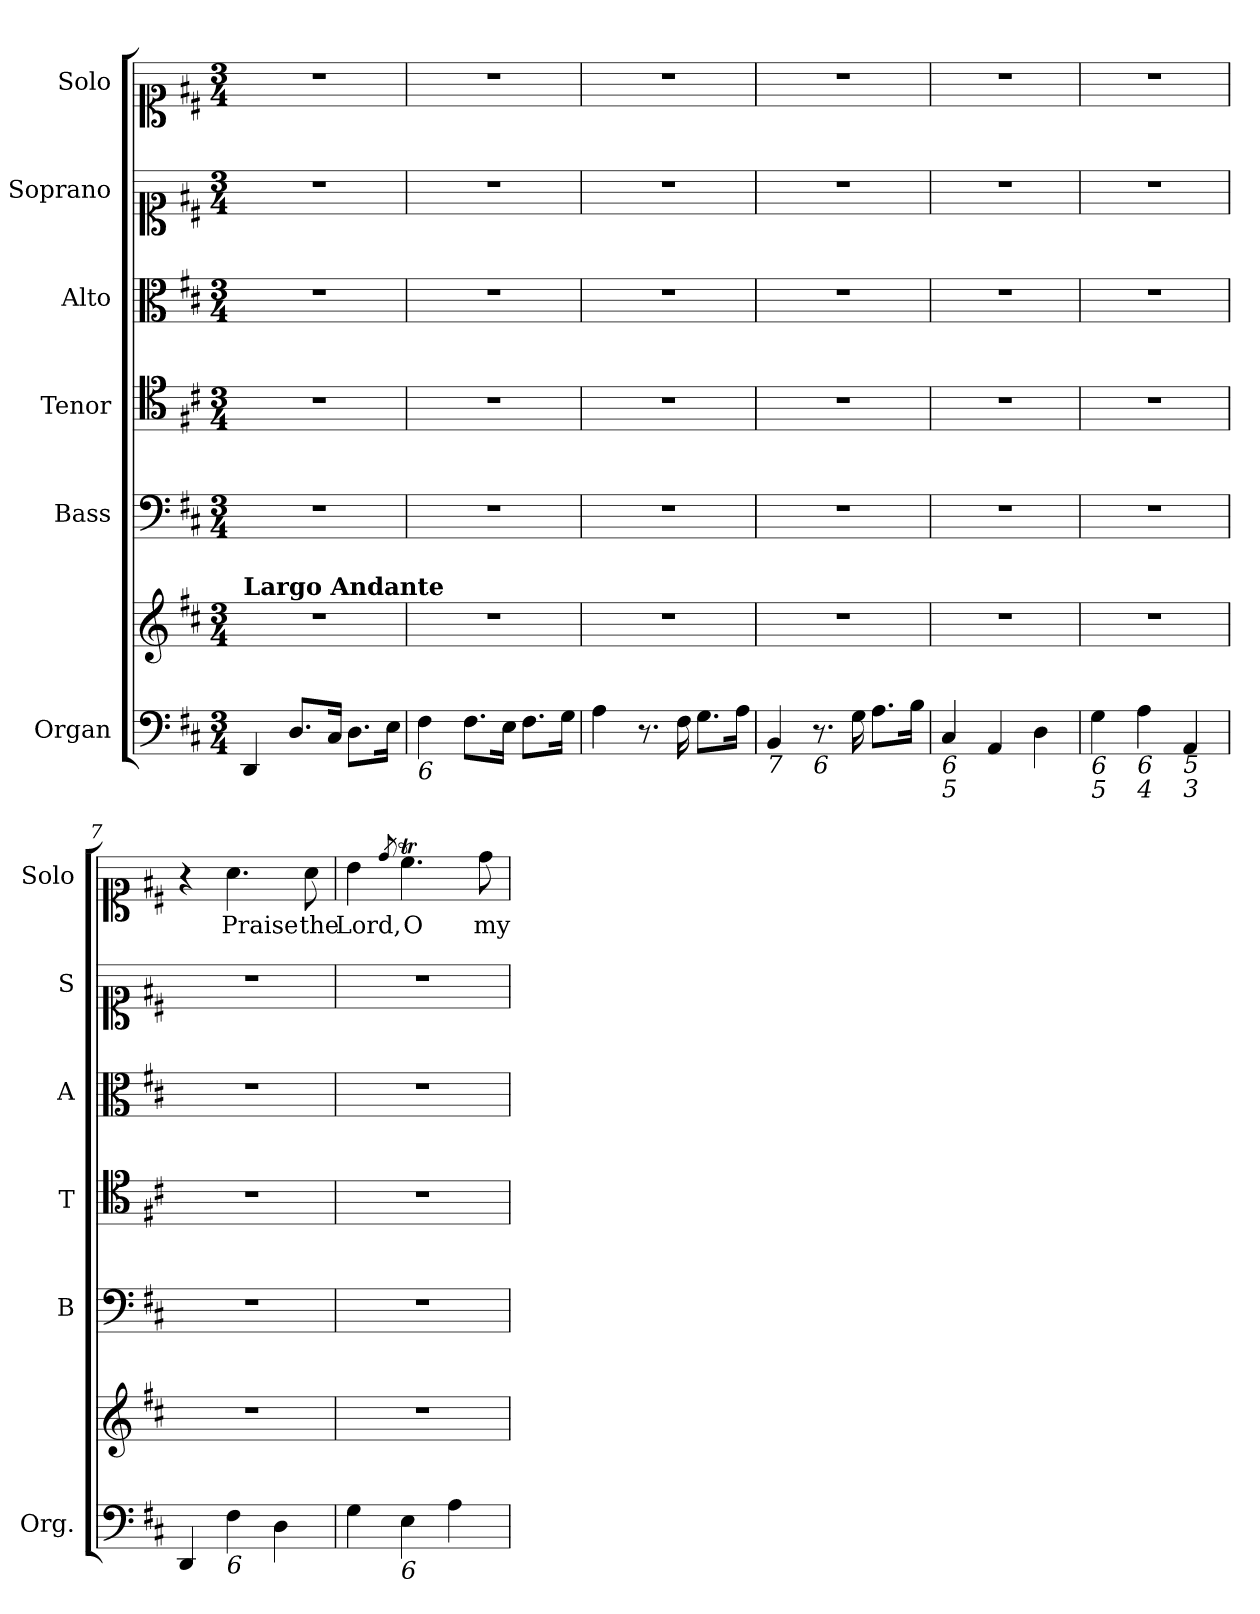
**kern	**kern	**kern	**kern	**kern	**kern	**kern	**text
*part6	*part6	*part5	*part4	*part3	*part2	*part1	*part1
*staff7	*staff6	*staff5	*staff4	*staff3	*staff2	*staff1	*staff1
*I"Organ	*	*I"Bass	*I"Tenor	*I"Alto	*I"Soprano	*I"Solo	*
*I'Org.	*	*I'B	*I'T	*I'A	*I'S	*I'Solo	*
*clefF4	*clefG2	*clefF4	*clefC4	*clefC3	*clefC1	*clefC1	*
*k[f#c#]	*k[f#c#]	*k[f#c#]	*k[f#c#]	*k[f#c#]	*k[f#c#]	*k[f#c#]	*
*D:	*D:	*D:	*D:	*D:	*D:	*D:	*
*M3/4	*M3/4	*M3/4	*M3/4	*M3/4	*M3/4	*M3/4	*
*MM80	*MM80	*MM80	*MM80	*MM80	*MM80	*MM80	*
=1	=1	=1	=1	=1	=1	=1	=1
!	!LO:TX:a:B:t=Largo Andante	!	!	!	!	!	!
4DD/	2.r	2.r	2.r	2.r	2.r	2.r	.
8.D/L	.	.	.	.	.	.	.
16C#/Jk	.	.	.	.	.	.	.
8.D\L	.	.	.	.	.	.	.
16E\Jk	.	.	.	.	.	.	.
=2	=2	=2	=2	=2	=2	=2	=2
!LO:TX:b:i:t=6	!	!	!	!	!	!	!
4F#\	2.r	2.r	2.r	2.r	2.r	2.r	.
8.F#\L	.	.	.	.	.	.	.
16E\Jk	.	.	.	.	.	.	.
8.F#\L	.	.	.	.	.	.	.
16G\Jk	.	.	.	.	.	.	.
=3	=3	=3	=3	=3	=3	=3	=3
4A\	2.r	2.r	2.r	2.r	2.r	2.r	.
8.r	.	.	.	.	.	.	.
16F#\	.	.	.	.	.	.	.
8.G\L	.	.	.	.	.	.	.
16A\Jk	.	.	.	.	.	.	.
=4	=4	=4	=4	=4	=4	=4	=4
!LO:TX:b:i:t=7	!	!	!	!	!	!	!
4BB/	2.r	2.r	2.r	2.r	2.r	2.r	.
!LO:TX:b:i:t=6	!	!	!	!	!	!	!
8.r	.	.	.	.	.	.	.
16G\	.	.	.	.	.	.	.
8.A\L	.	.	.	.	.	.	.
16B\Jk	.	.	.	.	.	.	.
=5	=5	=5	=5	=5	=5	=5	=5
!LO:TX:b:i:t=6	!	!	!	!	!	!	!
!LO:TX:b:i:t=5	!	!	!	!	!	!	!
4C#/	2.r	2.r	2.r	2.r	2.r	2.r	.
4AA/	.	.	.	.	.	.	.
4D\	.	.	.	.	.	.	.
=6	=6	=6	=6	=6	=6	=6	=6
!LO:TX:b:i:t=6	!	!	!	!	!	!	!
!LO:TX:b:i:t=5	!	!	!	!	!	!	!
4G\	2.r	2.r	2.r	2.r	2.r	2.r	.
!LO:TX:b:i:t=6	!	!	!	!	!	!	!
!LO:TX:b:i:t=4	!	!	!	!	!	!	!
4A\	.	.	.	.	.	.	.
!LO:TX:b:i:t=5	!	!	!	!	!	!	!
!LO:TX:b:i:t=3	!	!	!	!	!	!	!
4AA/	.	.	.	.	.	.	.
!!LO:LB:g=z
=7	=7	=7	=7	=7	=7	=7	=7
4DD/	2.r	2.r	2.r	2.r	2.r	4r	.
!LO:TX:b:i:t=6	!	!	!	!	!	!	!
!	!	!	!	!	!	!	!LO:LY:b
4F#\	.	.	.	.	.	4.a\	Praise
4D\	.	.	.	.	.	.	.
!	!	!	!	!	!	!	!LO:LY:b
.	.	.	.	.	.	8a\	the
=8	=8	=8	=8	=8	=8	=8	=8
!	!	!	!	!	!	!	!LO:LY:b
4G\	2.r	2.r	2.r	2.r	2.r	4b\	Lord,
.	.	.	.	.	.	8qdd/	.
!LO:TX:b:i:t=6	!	!	!	!	!	!	!
!	!	!	!	!	!	!	!LO:LY:b
4E\	.	.	.	.	.	4.cc#t\	O
4A\	.	.	.	.	.	.	.
!	!	!	!	!	!	!	!LO:LY:b
.	.	.	.	.	.	8dd\	my
=	=	=	=	=	=	=	=
*-	*-	*-	*-	*-	*-	*-	*-
